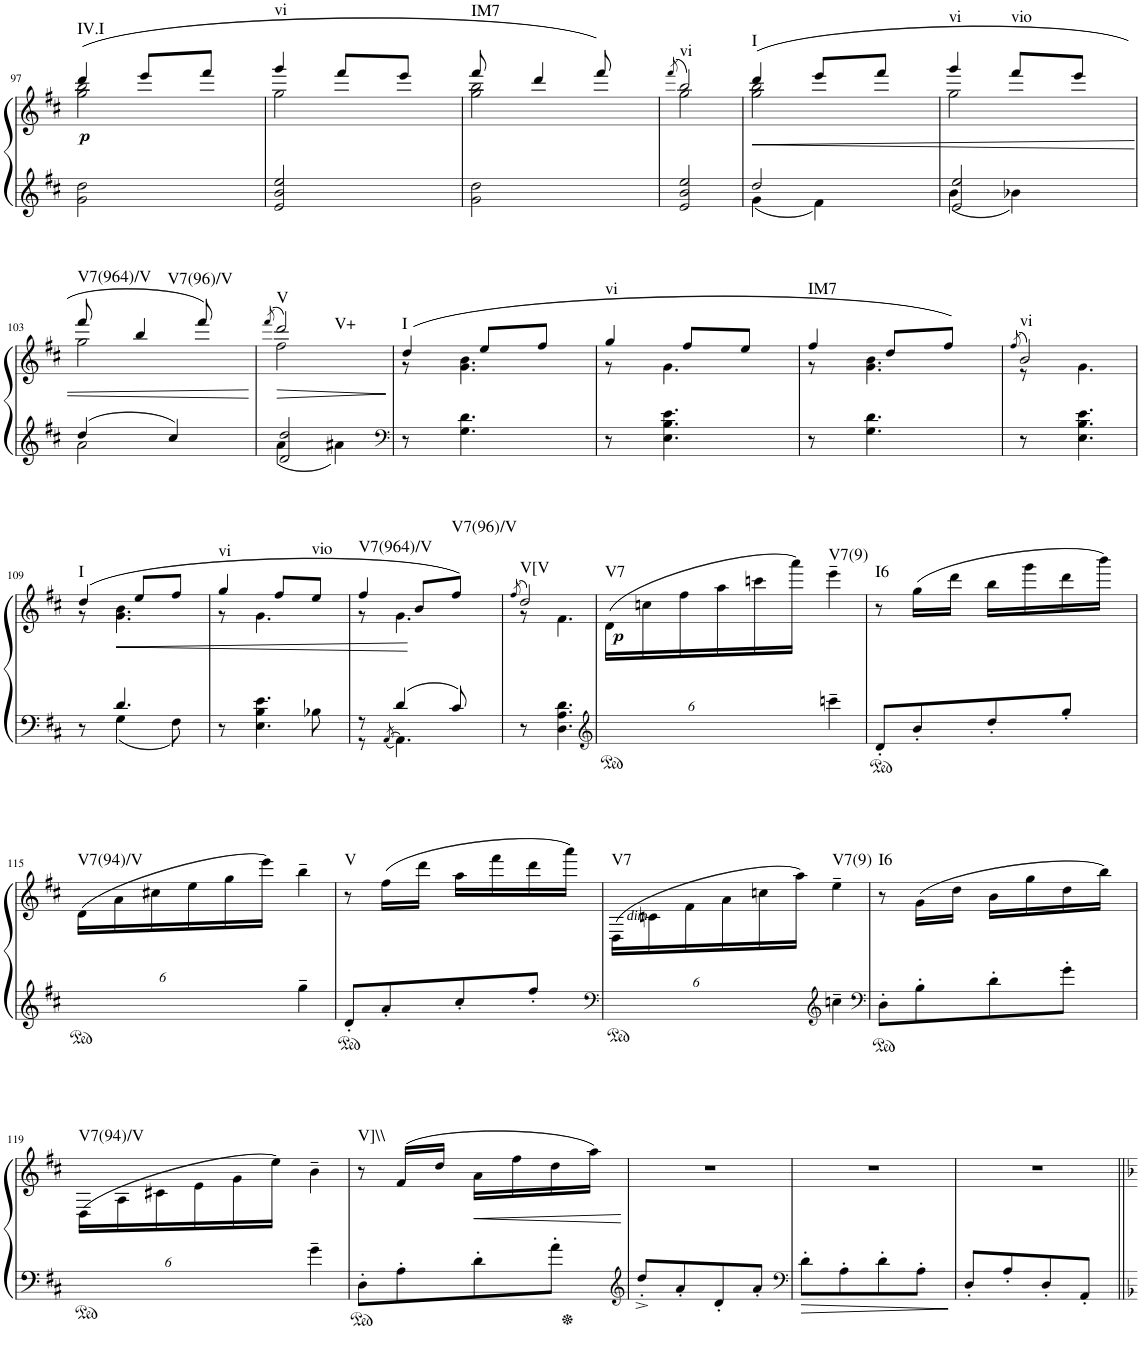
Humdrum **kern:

**kern	**kern	**dynam	**harte
*part1	*part1	*part1	*part1
*staff2	*staff1	*staff1/2	*
*I"Piano	*	*	*
*I'Pno	*	*	*
!!LO:PB:g=z
*clefG2	*clefG2	*	*
*k[f#c#]	*k[f#c#]	*	*
*M2/4	*M2/4	*	*
=97	=97	=97	=97
*	*^	*	*
!	!	!	!LO:DY:b	!LO:H:kt=IV.I
2g\ 2dd\	(4ddd/	2gg\ 2bb\	p	N
.	8eee/L	.	.	.
.	8fff#/J	.	.	.
=98	=98	=98	=98	=98
!	!	!	!	!LO:H:kt=vi
2e/ 2b/ 2ee/	4ggg/	2gg\	.	N
.	8fff#/L	.	.	.
.	8eee/J	.	.	.
=99	=99	=99	=99	=99
!	!	!	!	!LO:H:kt=IM7
2g\ 2dd\	8fff#/	2gg\ 2bb\	.	N
.	4ddd/	.	.	.
.	8fff#/)	.	.	.
=100	=100	=100	=100	=100
.	(8qfff#/	.	.	.
!	!	!	!	!LO:H:kt=vi
2e/ 2b/ 2ee/	2bb/)	2gg\	.	N
=101	=101	=101	=101	=101
*^	*	*	*	*
!	!	!	!	!LO:HP:b	!LO:H:kt=I
2dd/	4g\	(4ddd/	2gg\ 2bb\	<	N
.	4f#\	8eee/L	.	.	.
.	.	8fff#/J	.	.	.
=102	=102	=102	=102	=102	=102
!	!	!	!	!	!LO:H:kt=vi
2e/ 2ee/	4b\	4ggg/	2gg\	.	N
!	!	!	!	!	!LO:H:kt=vio
.	4b-X\	8fff#/L	.	.	N
.	.	8eee/J	.	.	.
!!LO:LB:g=z	!!
=103	=103	=103	=103	=103	=103
!	!	!	!	!	!LO:H:kt=V7(964)/V
4dd/	2a\	8fff#/	2gg\	.	N
!	!	!	!	!	!LO:H:kt=V7(96)/V
.	.	4bb/	.	.	N
4cc#/	.	.	.	.	.
.	.	8fff#/)	.	.	.
*v	*v	*	*	*	*
*	*v	*v	*	*
.	.	[	.
=104	=104	=104	=104
.	(8qfff#/	.	.
*^	*^	*	*
!	!	!	!	!	!LO:H:n=1:kt=V
!	!	!	!	!	!LO:H:n=2:kt=V+
2d/ 2dd/	4a\	2ddd/)	2ff#\	.	N N
.	4a#X\	.	.	.	.
*v	*v	*	*	*	*
=105	=105	=105	=105	=105
*clefF4	*	*	*	*
*^	*	*	*	*
!	!	!	!	!	!LO:H:kt=I
*v	*v	*	*	*	*
8r	(4dd/	8r	.	N
4.G\ 4.d\	.	4.g\ 4.b\	.	.
.	8ee/L	.	.	.
.	8ff#/J	.	.	.
=106	=106	=106	=106	=106
!	!	!	!	!LO:H:kt=vi
8r	4gg/	8r	.	N
4.E\ 4.B\ 4.e\	.	4.g\	.	.
.	8ff#/L	.	.	.
.	8ee/J	.	.	.
=107	=107	=107	=107	=107
!	!	!	!	!LO:H:kt=IM7
8r	4ff#/	8r	.	N
4.G\ 4.d\	.	4.g\ 4.b\	.	.
.	8dd/L	.	.	.
.	8ff#/J)	.	.	.
=108	=108	=108	=108	=108
.	(8qff#/	.	.	.
!	!	!	!	!LO:H:kt=vi
8r	2b/)	8r	.	N
4.E\ 4.B\ 4.e\	.	4.g\	.	.
!!LO:LB:g=z	!!
=109	=109	=109	=109	=109
*^	*	*	*	*
!	!	!	!	!	!LO:H:kt=I
8r	8ryy	(4dd/	8r	.	N
!	!	!	!	!LO:HP:b	!
4.d/	4G\	.	4.g\ 4.b\	<	.
.	.	8ee/L	.	.	.
.	8F#\	8ff#/J	.	.	.
=110	=110	=110	=110	=110	=110
!	!	!	!	!	!LO:H:kt=vi
8r	8ryy	4gg/	8r	.	N
4.E\ 4.e\	4B\	.	4.g\	.	.
.	.	8ff#/L	.	.	.
!	!	!	!	!	!LO:H:kt=vio
.	8B-X\	8ee/J	.	.	N
=111	=111	=111	=111	=111	=111
!	!	!	!	!	!LO:H:kt=V7(964)/V
8r	8r	4ff#/	8r	.	N
.	[8qAA/	.	.	.	.
4d/	4.AA\]	.	4.g\	.	.
.	.	8b/L	.	[	.
!	!	!	!	!	!LO:H:kt=V7(96)/V
8c#/	.	8ff#/J)	.	.	N
*v	*v	*	*	*	*
=112	=112	=112	=112	=112
.	(8qff#/	.	.	.
!	!	!	!	!LO:H:kt=V[V
8r	2dd/)	8r	.	N
4.D\ 4.A\ 4.d\	.	4.f#\	.	.
*	*v	*v	*	*
=113	=113	=113	=113
*clefG2	*	*	*
*	*Xbrackettup	*	*
*	*^	*	*
!	!	!	!LO:DY:b	!LO:H:kt=V7
*	*v	*v	*	*
4ryy	(24d\LL	p	N
.	24ccn\	.	.
.	24ff#\	.	.
.	24aa\	.	.
.	24cccn\	.	.
.	24aaa\JJ)	.	.
!	!	!	!LO:H:kt=V7(9)
4cccn~\	4eee~\	.	N
=114	=114	=114	=114
!	!	!	!LO:H:kt=I6
8d'/L	8r	.	N
8b'/	(16gg\LL	.	.
.	16ddd\JJ	.	.
8dd'/	16bb\LL	.	.
.	16ggg\	.	.
8gg'/J	16ddd\	.	.
.	16bbb\JJ)	.	.
!!LO:LB:g=z
=115	=115	=115	=115
!	!	!	!LO:H:kt=V7(94)/V
4ryy	(24d\LL	.	N
.	24a\	.	.
.	24cc#X\	.	.
.	24ee\	.	.
.	24gg\	.	.
.	24eee\JJ)	.	.
4gg~\	4bb~\	.	.
=116	=116	=116	=116
!	!	!	!LO:H:kt=V
8d'/L	8r	.	N
8a'/	(16ff#\LL	.	.
.	16ddd\JJ	.	.
8cc#'/	16aa\LL	.	.
.	16fff#\	.	.
8ff#'/J	16ddd\	.	.
.	16aaa\JJ)	.	.
=117	=117	=117	=117
*clefF4	*	*	*
!	!	!	!LO:H:kt=V7
4ryy	(24D\LL	.	N
!	!	!LO:DY:b	!
.	24cn\	other-dynamics	.
.	24f#\	.	.
.	24a\	.	.
.	24ccn\	.	.
.	24aa\JJ)	.	.
*clefG2	*	*	*
!	!	!	!LO:H:kt=V7(9)
4ccn~\	4ee~\	.	N
=118	=118	=118	=118
*clefF4	*	*	*
!	!	!	!LO:H:kt=I6
8D'\L	8r	.	N
8B'\	(16g\LL	.	.
.	16dd\JJ	.	.
8d'\	16b\LL	.	.
.	16gg\	.	.
8g'\J	16dd\	.	.
.	16bb\JJ)	.	.
!!LO:LB:g=z
=119	=119	=119	=119
!	!	!	!LO:H:kt=V7(94)/V
4ryy	(24D\LL	.	N
.	24A\	.	.
.	24c#X\	.	.
.	24e\	.	.
.	24g\	.	.
.	24ee\JJ)	.	.
4g~\	4b~\	.	.
=120	=120	=120	=120
!	!	!	!LO:H:kt=V]\\
8D'\L	8r	.	N
8A'\	(16f#/LL	.	.
.	16dd/JJ	.	.
!	!	!LO:HP:b	!
8d'\	16a\LL	<	.
.	16ff#\	.	.
8a'\J	16dd\	.	.
.	16aa\JJ)	.	.
.	.	[	.
=121	=121	=121	=121
*clefG2	*	*	*
8dd'^/L	2r	.	.
8a'/	.	.	.
8d'/	.	.	.
8a'/J	.	.	.
=122	=122	=122	=122
*clefF4	*	*	*
8d'\L	2r	.	.
8A'\	.	.	.
8d'\	.	.	.
8A'\J	.	.	.
=123	=123	=123	=123
8D'/L	2r	.	.
8A'/	.	.	.
8D'/	.	.	.
8AA'/J	.	.	.
=||	=||	=||	=||
*-	*-	*-	*-
